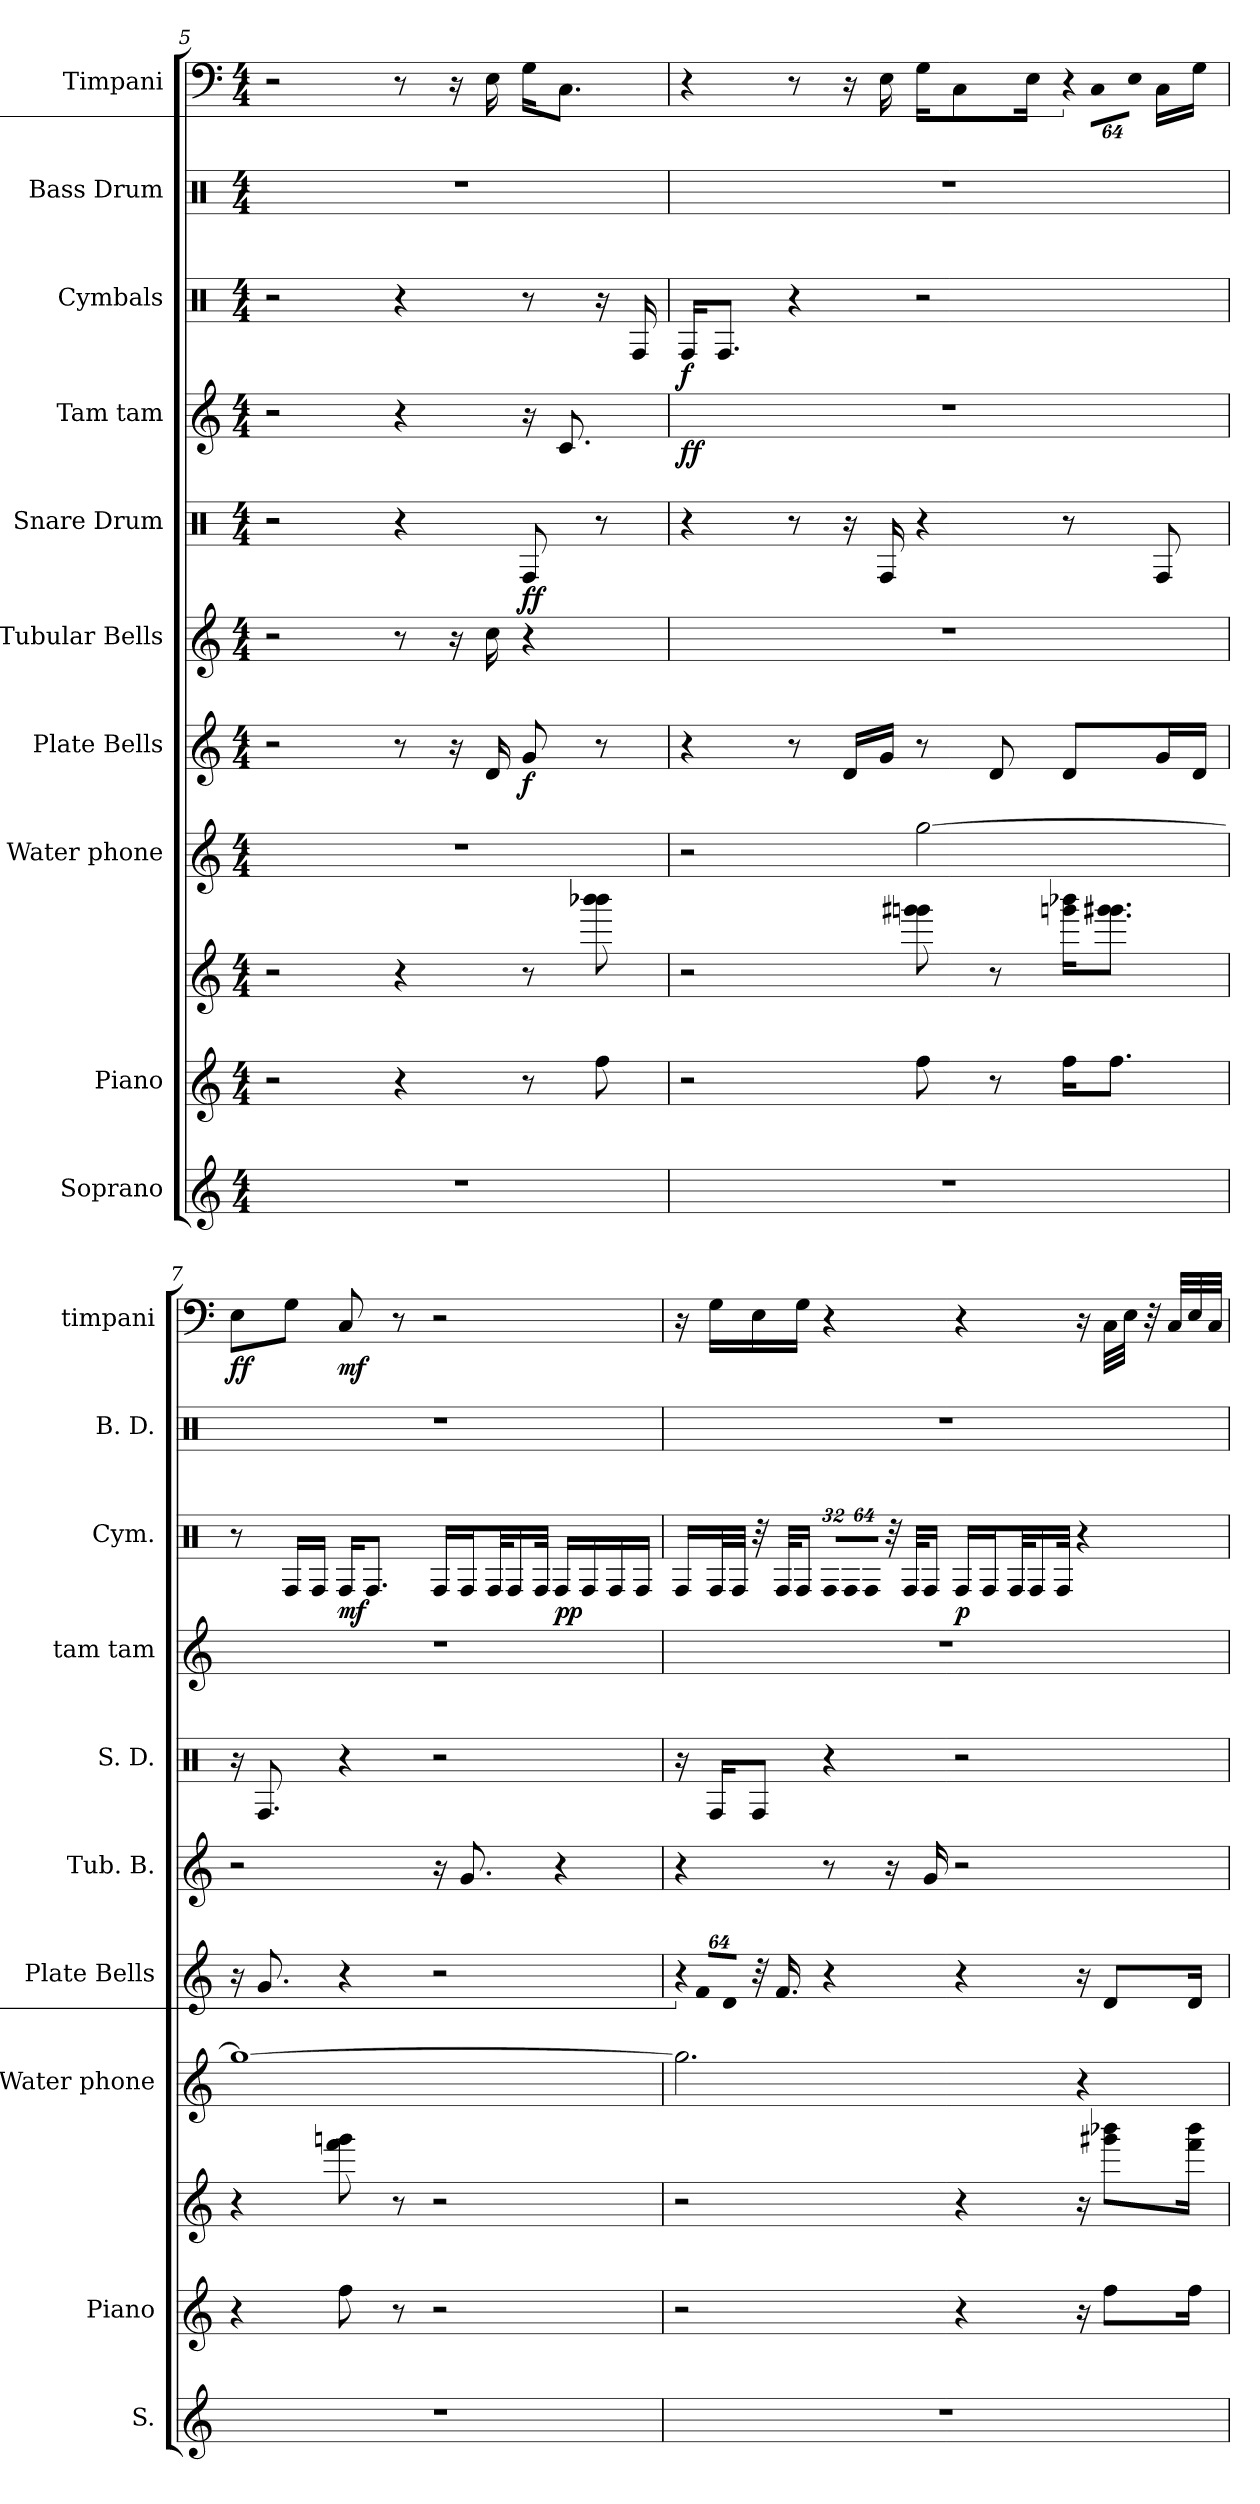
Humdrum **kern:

**kern	**kern	**kern	**kern	**kern	**dynam	**kern	**kern	**dynam	**kern	**dynam	**kern	**dynam	**kern	**kern	**dynam
*part10	*part9	*part9	*part8	*part7	*part7	*part6	*part5	*part5	*part4	*part4	*part3	*part3	*part2	*part1	*part1
*staff11	*staff10	*staff9	*staff8	*staff7	*staff7	*staff6	*staff5	*staff5	*staff4	*staff4	*staff3	*staff3	*staff2	*staff1	*staff1
*I"Soprano	*I"Piano	*	*I"Water phone	*I"Plate Bells	*	*I"Tubular Bells	*I"Snare Drum	*	*I"Tam tam	*	*I"Cymbals	*	*I"Bass Drum	*I"Timpani	*
*I'S.	*I'Piano	*	*I'Water phone	*I'Plate Bells	*	*I'Tub. B.	*I'S. D.	*	*I'tam tam	*	*I'Cym.	*	*I'B. D.	*I'timpani	*
*clefG2	*clefG2	*clefG2	*clefG2	*clefG2	*	*clefG2	*clefX	*	*clefG2	*	*clefX	*	*clefX	*clefF4	*
*k[]	*k[]	*k[]	*k[]	*k[]	*	*k[]	*k[]	*	*k[]	*	*k[]	*	*k[]	*k[]	*
*C:	*C:	*C:	*C:	*C:	*	*C:	*C:	*	*C:	*	*C:	*	*C:	*C:	*
*M4/4	*M4/4	*M4/4	*M4/4	*M4/4	*	*M4/4	*M4/4	*	*M4/4	*	*M4/4	*	*M4/4	*M4/4	*
=5	=5	=5	=5	=5	=5	=5	=5	=5	=5	=5	=5	=5	=5	=5	=5
1r	2r	2r	1r	2r	.	2r	2r	.	2r	.	2r	.	1r	2r	.
.	4r	4r	.	8r	.	8r	4r	.	4r	.	4r	.	.	8r	.
.	.	.	.	16r	.	16r	.	.	.	.	.	.	.	16r	.
.	.	.	.	16di/	.	16cci\	.	.	.	.	.	.	.	16Ei\	.
.	8r	8r	.	8gi/	f	4r	8RFi/	ff	16r	.	8r	.	.	16Gi\KL	.
.	.	.	.	.	.	.	.	.	8.ci/	.	.	.	.	8.Ci\J	.
.	8ffi\	8bbb-Xi\ 8bbb-i	.	8r	.	.	8r	.	.	.	16r	.	.	.	.
.	.	.	.	.	.	.	.	.	.	.	16RFi/	.	.	.	.
=6	=6	=6	=6	=6	=6	=6	=6	=6	=6	=6	=6	=6	=6	=6	=6
1r	2r	2r	2r	4r	.	1r	4r	.	1r	ff	16RFi/KL	f	1r	4r	.
.	.	.	.	.	.	.	.	.	.	.	8.RFi/J	.	.	.	.
.	.	.	.	8r	.	.	8r	.	.	.	4r	.	.	8r	.
.	.	.	.	16di/LL	.	.	16r	.	.	.	.	.	.	16r	.
.	.	.	.	16gi/JJ	.	.	16RFi/	.	.	.	.	.	.	16Ei\	.
.	8ffi\	8gggni\ 8ggg#Xi	[2ggi\	8r	.	.	4r	.	.	.	2r	.	.	16Gi\KL	.
.	.	.	.	.	.	.	.	.	.	.	.	.	.	8Ci\	.
.	8r	8r	.	8di/	.	.	.	.	.	.	.	.	.	.	.
.	.	.	.	.	.	.	.	.	.	.	.	.	.	16Ei\Jk	.
!	!	!	!	!	!	!	!	!	!	!	!	!	!	!LO:N:vis=16	!
.	16ffi\KL	16gggni\ 16bbb-XiKL	.	8di/L	.	.	8r	.	.	.	.	.	.	512%21r	.
!	!	!	!	!	!	!	!	!	!	!	!	!	!	!LO:N:vis=16	!
.	.	.	.	.	.	.	.	.	.	.	.	.	.	1024%43Ci\LL	.
.	8.ffi\J	8.ggg#Xi\ 8.ggg#iJ	.	.	.	.	.	.	.	.	.	.	.	.	.
!	!	!	!	!	!	!	!	!	!	!	!	!	!	!LO:N:vis=16	!
.	.	.	.	.	.	.	.	.	.	.	.	.	.	1024%43Ei\JJ	.
.	.	.	.	16gi/L	.	.	8RFi/	.	.	.	.	.	.	16Ci\LL	.
.	.	.	.	16di/JJ	.	.	.	.	.	.	.	.	.	16Gi\JJ	.
!!LO:PB:g=z
=7	=7	=7	=7	=7	=7	=7	=7	=7	=7	=7	=7	=7	=7	=7	=7
1r	4r	4r	1ggi_	16r	.	2r	16r	.	1r	.	8r	.	1r	8Ei\L	ff
.	.	.	.	8.gi/	.	.	8.RFi/	.	.	.	.	.	.	.	.
.	.	.	.	.	.	.	.	.	.	.	16RFi/LL	.	.	8Gi\J	.
.	.	.	.	.	.	.	.	.	.	.	16RFi/JJ	.	.	.	.
.	8ffi\	8fffi\ 8gggni	.	4r	.	.	4r	.	.	.	16RFi/KL	mf	.	8Ci/	mf
.	.	.	.	.	.	.	.	.	.	.	8.RFi/J	.	.	.	.
.	8r	8r	.	.	.	.	.	.	.	.	.	.	.	8r	.
.	2r	2r	.	2r	.	16r	2r	.	.	.	16RFi/LL	.	.	2r	.
.	.	.	.	.	.	8.gi/	.	.	.	.	16RFi/J	.	.	.	.
.	.	.	.	.	.	.	.	.	.	.	32RFi/KL	.	.	.	.
.	.	.	.	.	.	.	.	.	.	.	16RFi/	.	.	.	.
.	.	.	.	.	.	.	.	.	.	.	32RFi/JJk	.	.	.	.
.	.	.	.	.	.	4r	.	.	.	.	16RFi/LL	pp	.	.	.
.	.	.	.	.	.	.	.	.	.	.	16RFi/	.	.	.	.
.	.	.	.	.	.	.	.	.	.	.	16RFi/	.	.	.	.
.	.	.	.	.	.	.	.	.	.	.	16RFi/JJ	.	.	.	.
=8	=8	=8	=8	=8	=8	=8	=8	=8	=8	=8	=8	=8	=8	=8	=8
!	!	!	!	!LO:N:vis=16	!	!	!	!	!	!	!	!	!	!	!
1r	2r	2r	2.ggi\]	512%21r	.	4r	16r	.	1r	.	16RFi/LL	.	1r	16r	.
!	!	!	!	!LO:N:vis=16	!	!	!	!	!	!	!	!	!	!	!
.	.	.	.	1024%43fi/LL	.	.	.	.	.	.	.	.	.	.	.
.	.	.	.	.	.	.	16RFi/KL	.	.	.	32RFi/L	.	.	16Gi\LL	.
!	!	!	!	!LO:N:vis=16	!	!	!	!	!	!	!	!	!	!	!
.	.	.	.	1024%43di/JJ	.	.	.	.	.	.	.	.	.	.	.
.	.	.	.	.	.	.	.	.	.	.	32RFi/JJJ	.	.	.	.
.	.	.	.	32r	.	.	8RFi/J	.	.	.	32r	.	.	16Ei\	.
.	.	.	.	16.fi/	.	.	.	.	.	.	32RFi/KLL	.	.	.	.
.	.	.	.	.	.	.	.	.	.	.	16RFi/JJ	.	.	16Gi\JJ	.
*	*	*	*	*	*	*	*	*	*	*	*Xbrackettup	*	*	*	*
!	!	!	!	!	!	!	!	!	!	!	!LO:N:vis=16	!	!	!	!
.	.	.	.	4r	.	8r	4r	.	.	.	512%21RFi/LL	.	.	4r	.
!	!	!	!	!	!	!	!	!	!	!	!LO:N:vis=16	!	!	!	!
.	.	.	.	.	.	.	.	.	.	.	1024%43RFi/	.	.	.	.
!	!	!	!	!	!	!	!	!	!	!	!LO:N:vis=16	!	!	!	!
.	.	.	.	.	.	.	.	.	.	.	1024%43RFi/JJ	.	.	.	.
.	.	.	.	.	.	16r	.	.	.	.	32r	.	.	.	.
.	.	.	.	.	.	.	.	.	.	.	32RFi/KLL	.	.	.	.
.	.	.	.	.	.	16gi/	.	.	.	.	16RFi/JJ	.	.	.	.
.	4r	4r	.	4r	.	2r	2r	.	.	.	16RFi/LL	p	.	4r	.
.	.	.	.	.	.	.	.	.	.	.	16RFi/J	.	.	.	.
.	.	.	.	.	.	.	.	.	.	.	32RFi/KL	.	.	.	.
.	.	.	.	.	.	.	.	.	.	.	16RFi/	.	.	.	.
.	.	.	.	.	.	.	.	.	.	.	32RFi/JJk	.	.	.	.
.	16r	16r	4r	16r	.	.	.	.	.	.	4r	.	.	16r	.
.	8ffi\L	8ggg#Xi\ 8bbb-XiL	.	8di/L	.	.	.	.	.	.	.	.	.	32Ci\LLL	.
.	.	.	.	.	.	.	.	.	.	.	.	.	.	32Ei\JJJ	.
.	.	.	.	.	.	.	.	.	.	.	.	.	.	32r	.
.	.	.	.	.	.	.	.	.	.	.	.	.	.	32Ci/LLL	.
.	16ffi\Jk	16fffi\ 16bbb-iJk	.	16di/Jk	.	.	.	.	.	.	.	.	.	32Ei/	.
.	.	.	.	.	.	.	.	.	.	.	.	.	.	32Ci/JJJ	.
=	=	=	=	=	=	=	=	=	=	=	=	=	=	=	=
*-	*-	*-	*-	*-	*-	*-	*-	*-	*-	*-	*-	*-	*-	*-	*-
